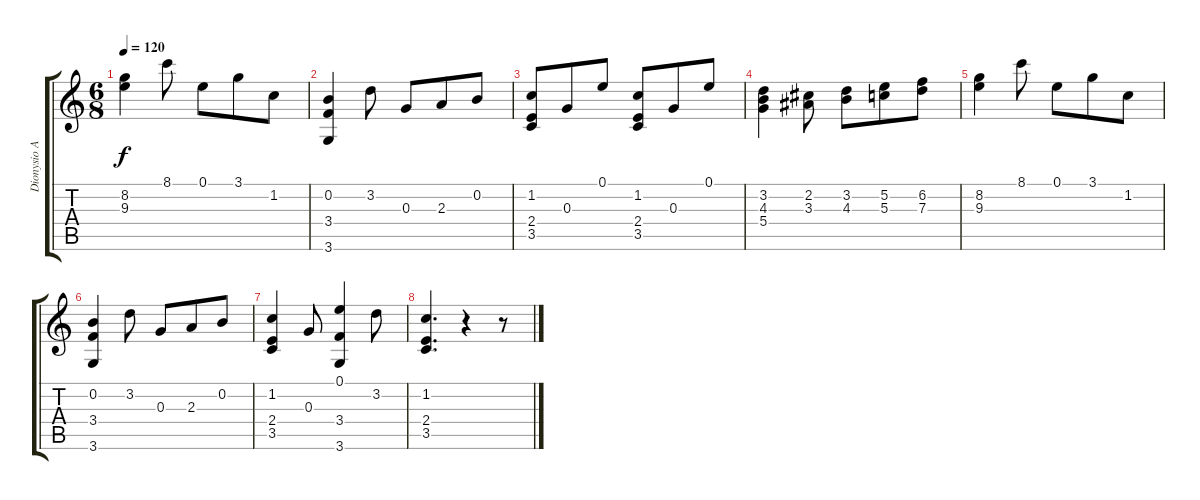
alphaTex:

\track ("Dionysio Aguado" "Dionysio A") {instrument acousticguitarnylon}
\staff {score tabs}
\tuning (E4 B3 G3 D3 A2 E2) {hide}
\ts (6 8)
\tempo 120
\clef g2
\ks c
(8.2 9.3).4{dy f} 8.1.8 0.1.8 3.1.8 1.2.8 |
(0.2 3.4 3.6).4 3.2.8 0.3.8 2.3.8 0.2.8 |
(1.2 2.4 3.5).8 0.3.8 0.1.8 (1.2 2.4 3.5).8 0.3.8 0.1.8 |
(3.2 4.3 5.4).4 (2.2 3.3).8 (3.2 4.3).8 (5.2 5.3).8 (6.2 7.3).8 |
(8.2 9.3).4 8.1.8 0.1.8 3.1.8 1.2.8 |
(0.2 3.4 3.6).4 3.2.8 0.3.8 2.3.8 0.2.8 |
(1.2 2.4 3.5).4 0.3.8 (0.1 3.4 3.6).4 3.2.8 |
(1.2 2.4 3.5).4{d} r.4 r.8
